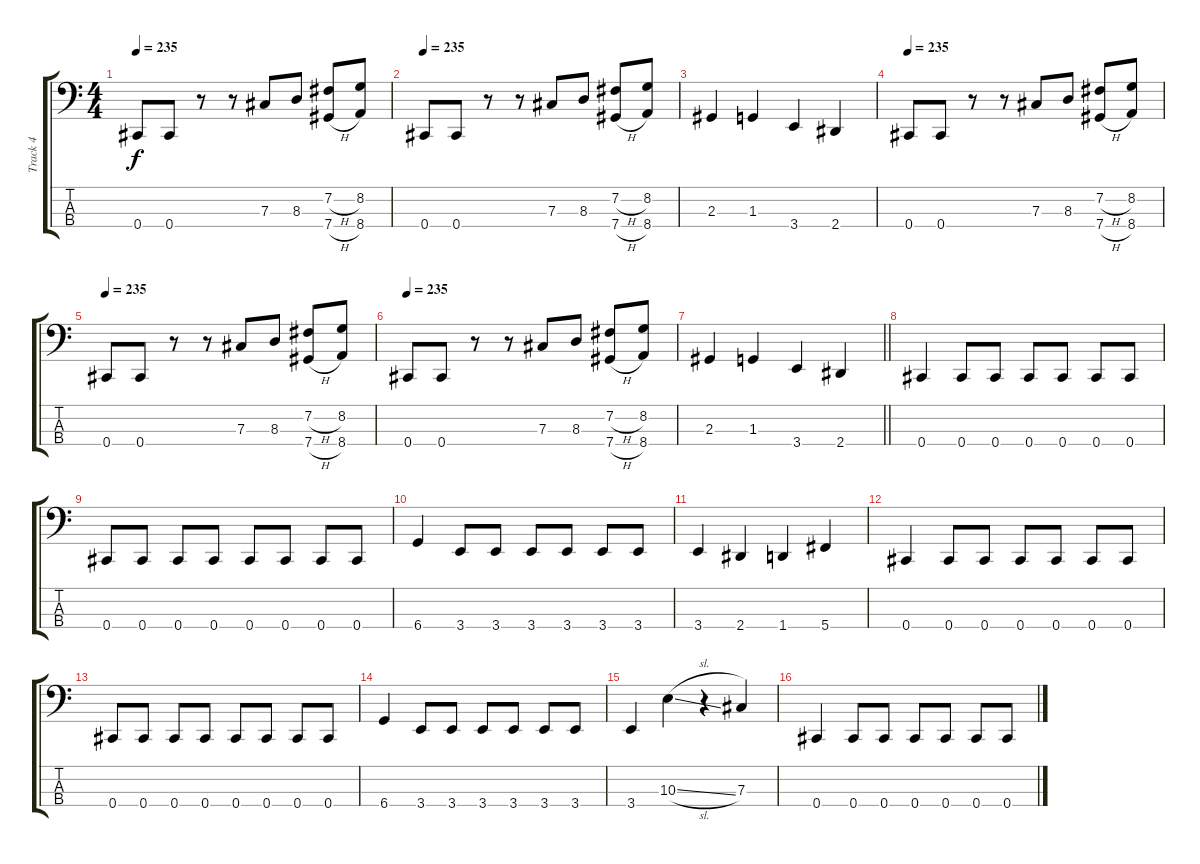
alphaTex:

\track ("Track 4" "Track 4") {instrument electricbasspick}
\staff {score tabs}
\tuning (E2 B1 Gb1 Db1) {hide}
\ts (4 4)
\tempo 235
\clef f4
\ks c
0.4.8{dy f} 0.4.8 r.8 r.8 7.3.8 8.3.8 (7.2{h} 7.4{h}).8 (8.2 8.4).8 |
\tempo 235
0.4.8 0.4.8 r.8 r.8 7.3.8 8.3.8 (7.2{h} 7.4{h}).8 (8.2 8.4).8 |
2.3.4 1.3.4 3.4.4 2.4.4 |
\tempo 235
0.4.8 0.4.8 r.8 r.8 7.3.8 8.3.8 (7.2{h} 7.4{h}).8 (8.2 8.4).8 |
\tempo 235
0.4.8 0.4.8 r.8 r.8 7.3.8 8.3.8 (7.2{h} 7.4{h}).8 (8.2 8.4).8 |
\tempo 235
0.4.8 0.4.8 r.8 r.8 7.3.8 8.3.8 (7.2{h} 7.4{h}).8 (8.2 8.4).8 |
\barLineRight lightlight
2.3.4 1.3.4 3.4.4 2.4.4 |
0.4.4 0.4.8 0.4.8 0.4.8 0.4.8 0.4.8 0.4.8 |
0.4.8 0.4.8 0.4.8 0.4.8 0.4.8 0.4.8 0.4.8 0.4.8 |
6.4.4 3.4.8 3.4.8 3.4.8 3.4.8 3.4.8 3.4.8 |
3.4.4 2.4.4 1.4.4 5.4.4 |
0.4.4 0.4.8 0.4.8 0.4.8 0.4.8 0.4.8 0.4.8 |
0.4.8 0.4.8 0.4.8 0.4.8 0.4.8 0.4.8 0.4.8 0.4.8 |
6.4.4 3.4.8 3.4.8 3.4.8 3.4.8 3.4.8 3.4.8 |
3.4.4 10.3{sl}.4 r.4 7.3.4 |
0.4.4 0.4.8 0.4.8 0.4.8 0.4.8 0.4.8 0.4.8
